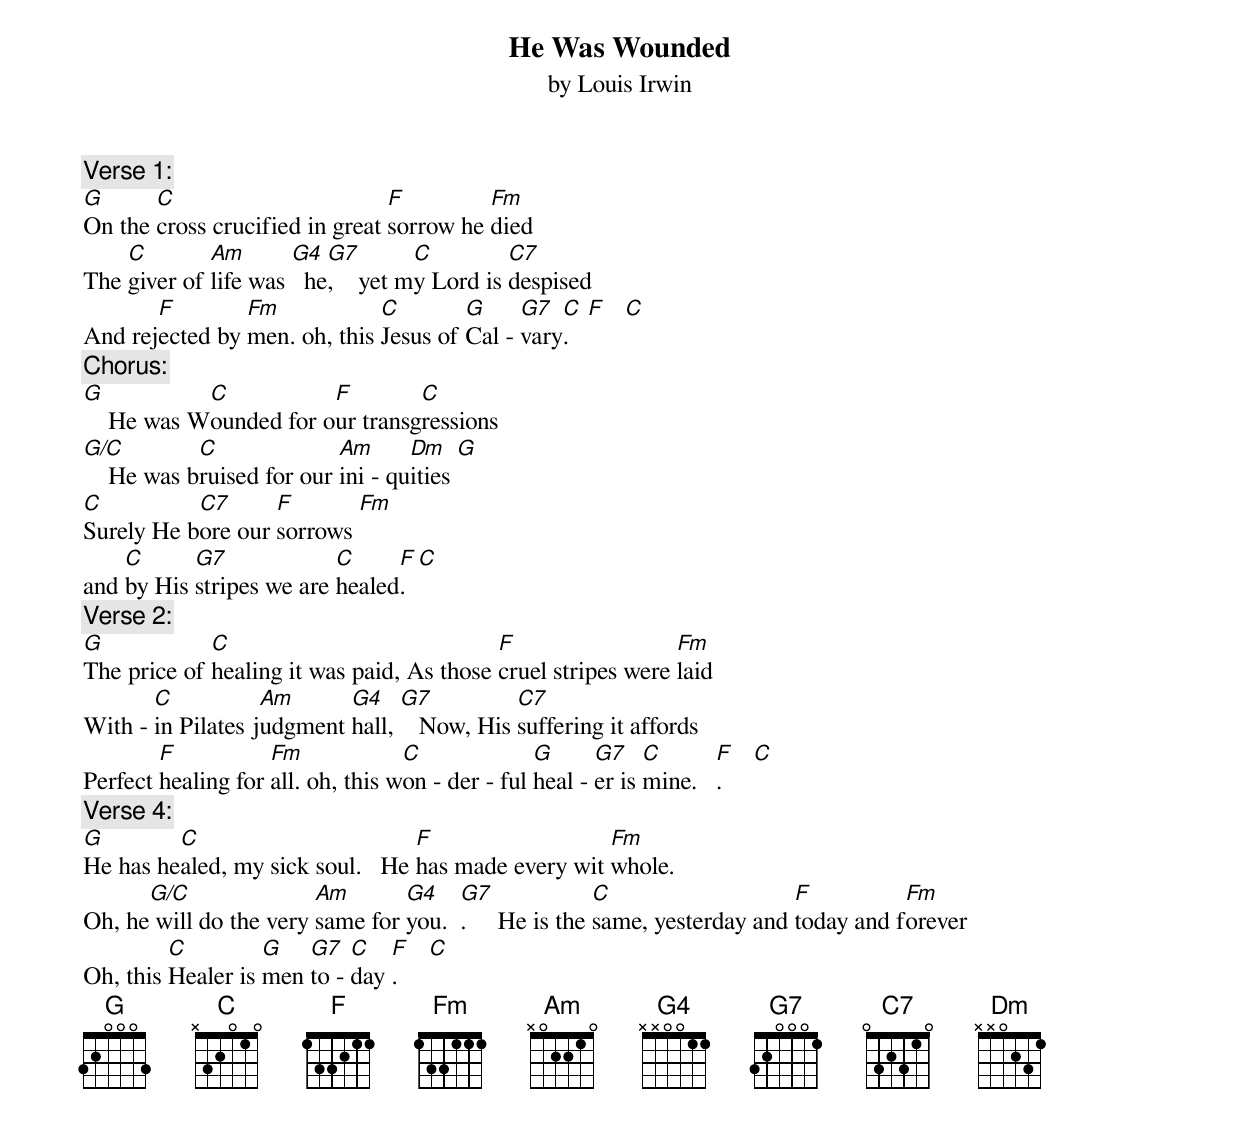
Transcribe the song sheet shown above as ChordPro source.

{title: He Was Wounded}
{subtitle: by Louis Irwin}
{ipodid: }
{c: Verse 1: }
[G]On the [C]cross crucified in great [F]sorrow he [Fm]died
The [C]giver of [Am]life was [G4]  he[G7],    yet m[C]y Lord is [C7]despised
And rej[F]ected by [Fm]men. oh, this [C]Jesus of [G]Cal - [G7]vary[C].   [F]   [C]
{c: Chorus: }
[G]    He was W[C]ounded for o[F]ur transg[C]ressions
[G/C]    He was b[C]ruised for our [Am]ini - qu[Dm]ities [G]
[C]Surely He b[C7]ore our [F]sorrows [Fm]
and [C]by His [G7]stripes we are [C]healed[F].  [C]
{c: Verse 2: }
[G]The price of [C]healing it was paid, As those [F]cruel stripes were [Fm]laid
With - [C]in Pilates j[Am]udgment [G4]hall, [G7]   Now, His [C7]suffering it affords
Perfect [F]healing for [Fm]all. oh, this w[C]on - der - ful [G]heal - [G7]er is [C]mine.   [F].     [C]
{c: Verse 4: }
[G]He has he[C]aled, my sick soul.   He [F]has made every wit [Fm]whole.
Oh, he[G/C] will do the very [Am]same for [G4]you.  [G7].     He is the [C]same, yesterday and [F]today and f[Fm]orever
Oh, this [C]Healer is [G]men [G7]to - [C]day [F].     [C]
